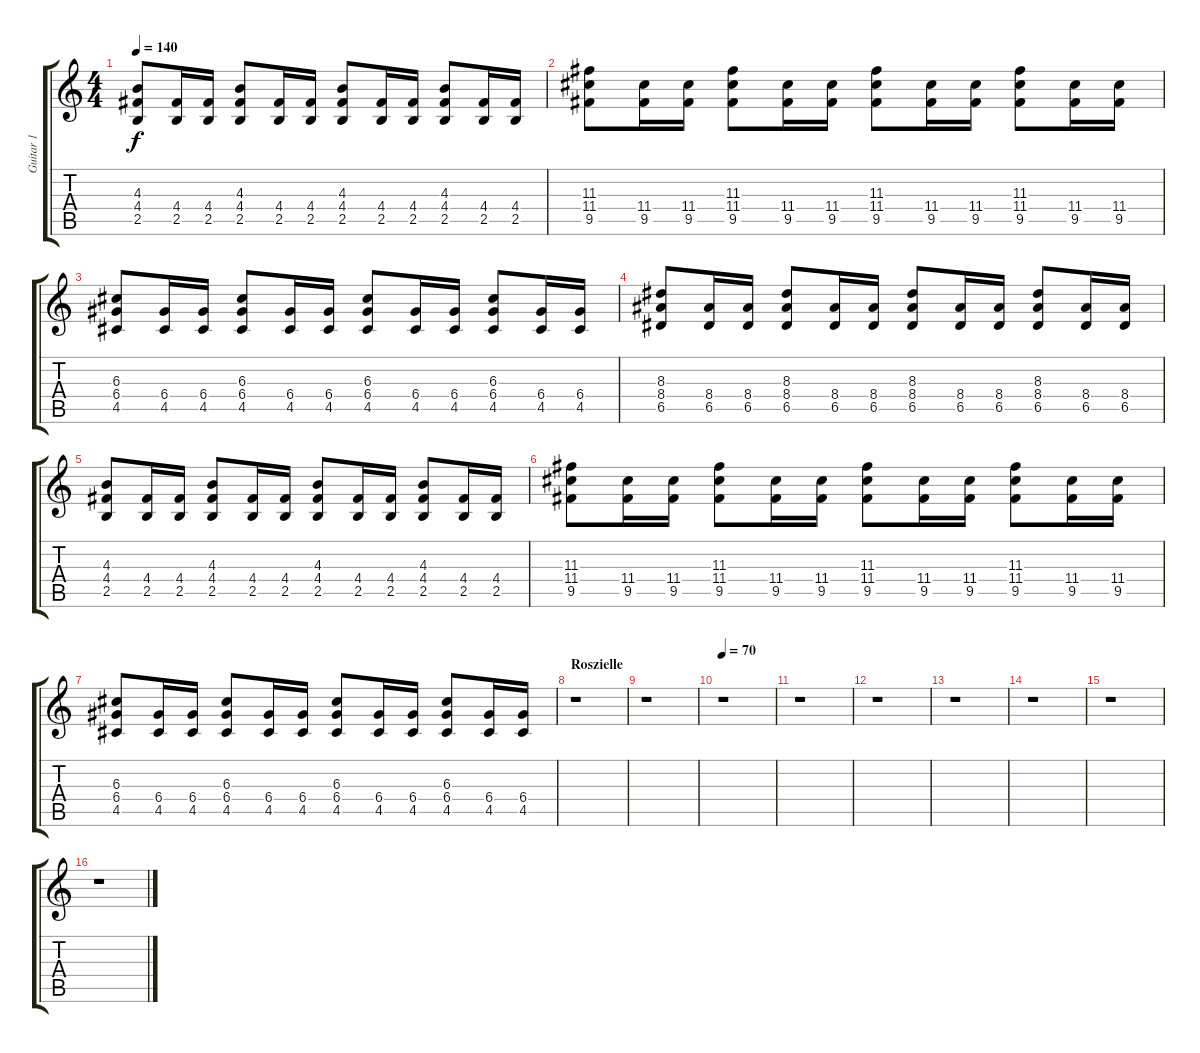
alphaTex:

\track ("Guitar 1" "Guitar 1") {instrument distortionguitar}
\staff {score tabs}
\tuning (E4 B3 G3 D3 A2 E2) {hide}
\ts (4 4)
\tempo 140
\clef g2
\ks c
(4.3 4.4 2.5).8{dy f} (4.4 2.5).16 (4.4 2.5).16 (4.3 4.4 2.5).8 (4.4 2.5).16 (4.4 2.5).16 (4.3 4.4 2.5).8 (4.4 2.5).16 (4.4 2.5).16 (4.3 4.4 2.5).8 (4.4 2.5).16 (4.4 2.5).16 |
(11.3 11.4 9.5).8 (11.4 9.5).16 (11.4 9.5).16 (11.3 11.4 9.5).8 (11.4 9.5).16 (11.4 9.5).16 (11.3 11.4 9.5).8 (11.4 9.5).16 (11.4 9.5).16 (11.3 11.4 9.5).8 (11.4 9.5).16 (11.4 9.5).16 |
(6.3 6.4 4.5).8 (6.4 4.5).16 (6.4 4.5).16 (6.3 6.4 4.5).8 (6.4 4.5).16 (6.4 4.5).16 (6.3 6.4 4.5).8 (6.4 4.5).16 (6.4 4.5).16 (6.3 6.4 4.5).8 (6.4 4.5).16 (6.4 4.5).16 |
(8.3 8.4 6.5).8 (8.4 6.5).16 (8.4 6.5).16 (8.3 8.4 6.5).8 (8.4 6.5).16 (8.4 6.5).16 (8.3 8.4 6.5).8 (8.4 6.5).16 (8.4 6.5).16 (8.3 8.4 6.5).8 (8.4 6.5).16 (8.4 6.5).16 |
(4.3 4.4 2.5).8 (4.4 2.5).16 (4.4 2.5).16 (4.3 4.4 2.5).8 (4.4 2.5).16 (4.4 2.5).16 (4.3 4.4 2.5).8 (4.4 2.5).16 (4.4 2.5).16 (4.3 4.4 2.5).8 (4.4 2.5).16 (4.4 2.5).16 |
(11.3 11.4 9.5).8 (11.4 9.5).16 (11.4 9.5).16 (11.3 11.4 9.5).8 (11.4 9.5).16 (11.4 9.5).16 (11.3 11.4 9.5).8 (11.4 9.5).16 (11.4 9.5).16 (11.3 11.4 9.5).8 (11.4 9.5).16 (11.4 9.5).16 |
(6.3 6.4 4.5).8 (6.4 4.5).16 (6.4 4.5).16 (6.3 6.4 4.5).8 (6.4 4.5).16 (6.4 4.5).16 (6.3 6.4 4.5).8 (6.4 4.5).16 (6.4 4.5).16 (6.3 6.4 4.5).8 (6.4 4.5).16 (6.4 4.5).16 |
\section ("" "Roszielle")
r.1 |
r.1 |
\tempo 70
r.1 |
r.1 |
r.1 |
r.1 |
r.1 |
r.1 |
r.1
